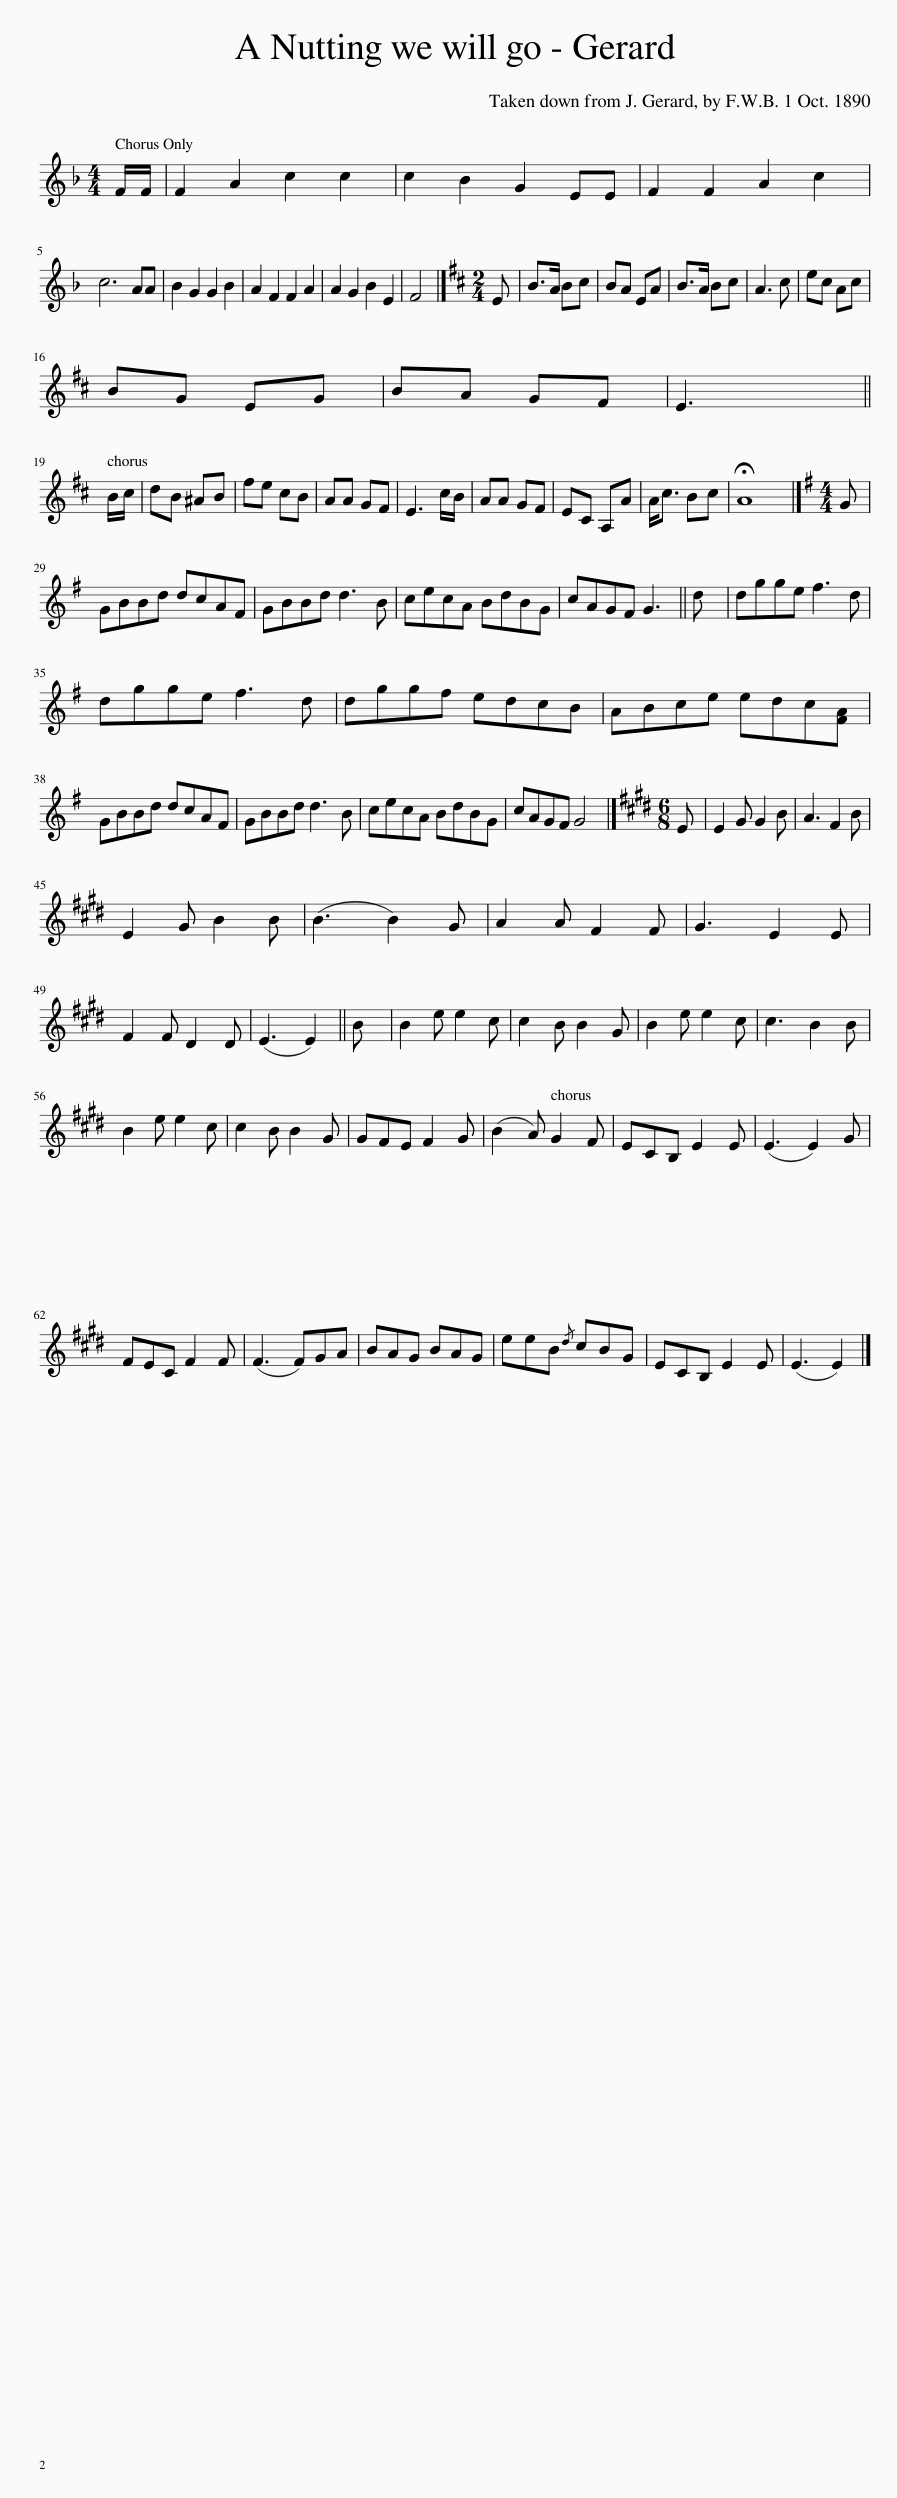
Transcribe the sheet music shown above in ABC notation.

X:1
L:1/8
M:4/4
I:linebreak $
K:F
V:1 treble
V:1
 F/F/ | F2 A2 c2 c2 | c2 B2 G2 EE | F2 F2 A2 c2 |$ c6 AA | %5
 B2 G2 G2 B2 | A2 F2 F2 A2 | A2 G2 B2 E2 | F4 |][K:D][M:2/4] E | %10
 B>A Bc | BA EA | B>A Bc | A3 c | ec Ac |$ %15
 BG EG | BA GF | E3 ||$ B/c/ | dB ^AB | %20
 fe cB | AA GF | E3 c/B/ | AA GF | EC A,A | %25
 A<c Bc | !fermata!A8 |][K:G][M:4/4] G |$ GBBd dcAF | GBBd d3 B | %30
 cecA BdBG | cAGF G3 || d | dgge f3 d |$ dgge f3 d | %35
 dggf edcB | ABce edc[FA] |$ GBBd dcAF | GBBd d3 B | cecA BdBG | %40
 cAGF G4 |][K:E][M:6/8] E | E2 G G2 B | A3 F2 B |$ E2 G B2 B | %45
 (B3 B2) G | A2 A F2 F | G3 E2 E |$ F2 F D2 D | (E3 E2) || %50
 B | B2 e e2 c | c2 B B2 G | B2 e e2 c | c3 B2 B |$ %55
 B2 e e2 c | c2 B B2 G | GFE F2 G | (B2 A) G2 F | ECB, E2 E | %60
 (E3 E2) G |$ FEC F2 F | (F3 F)GA | BAG BAG | eeB{/d} cBG | %65
 ECB, E2 E | (E3 E2) |] %67
